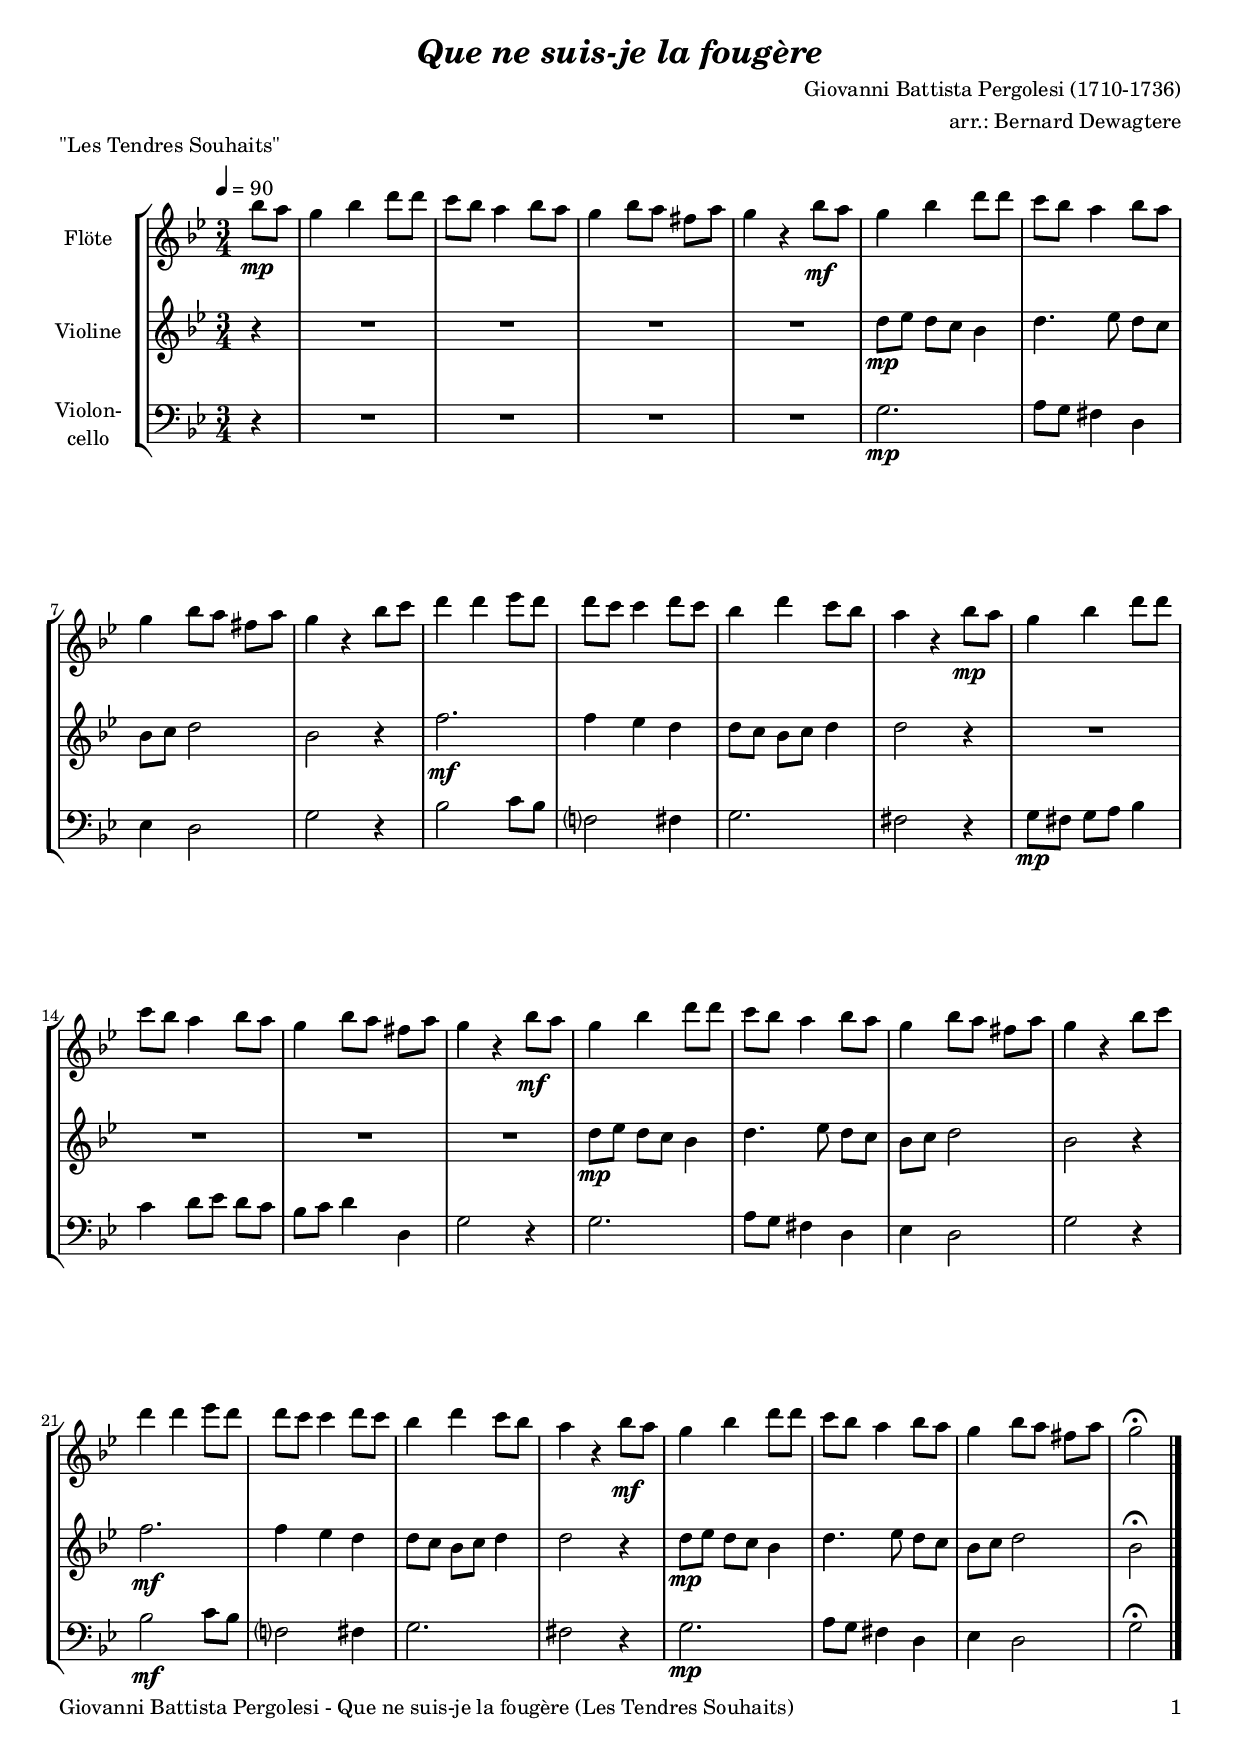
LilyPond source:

\version "2.24.4"
\include "deutsch.ly"

#(set-global-staff-size 18)

\header {
  title     = \markup \bold \italic "Que ne suis-je la fougère"
  composer  = "Giovanni Battista Pergolesi (1710-1736)"
  arranger  = "arr.: Bernard Dewagtere"
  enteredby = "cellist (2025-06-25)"
  piece     = "\"Les Tendres Souhaits\""
}

voiceconsts = {
  \key g \minor
  \time 3/4
  \clef "treble"
%  \numericTimeSignature
  \compressEmptyMeasures
  % Set default beaming for all staves
  \set Timing.beamExceptions = #'()
  \set Timing.baseMoment     = #(ly:make-moment 1 4)
  \set Timing.beatStructure  = #'(1 1 1)
  \tempo 4=90
}

mifl = "flute"
mist = "string ensemble 1"
mivl = "violin"
mivc = "cello"
mipz = "pizzicato strings"

va = \relative c''' {
  \voiceconsts

  \partial 4 b8\mp a
  g4 b d8 d
  c b a4 b8 a
  g4 b8 a fis a

  g4 r b8\mf a
  g4 b d8 d
  c b a4 b8 a
  g4 b8 a fis a

  g4 r b8 c
  d4 d es8 d
  d c c4 d8 c
  b4 d c8 b

  a4 r b8\mp a
  g4 b d8 d
  c b a4 b8 a
  g4 b8 a fis a

  g4 r b8\mf a
  g4 b d8 d
  c b a4 b8 a
  g4 b8 a fis a

  g4 r b8 c
  d4 d es8 d
  d c c4 d8 c

  b4 d c8 b
  a4 r b8\mf a
  g4 b d8 d

  c b a4 b8 a
  g4 b8 a fis a
  \partial 2 g2\fermata \bar "|."
}

vb = \relative c'' {
  \voiceconsts

  \partial 4 r4
  R2.*4
  d8\mp es d c b4
  d4. es8 d c
  b c d2

  b r4
  f'2.\mf
  f4 es d
  d8 c b c d4

  d2 r4
  R2.*4
  d8\mp es d c b4
  d4. es8 d c
  b c d2

  b r4
  f'2.\mf
  f4 es d

  d8 c b c d4
  d2 r4
  d8\mp es d c b4

  d4. es8 d c
  b c d2
  \partial 2 b\fermata \bar "|."
}

vc = \relative c' {
  \voiceconsts
  \clef "bass"

  \partial 4 r4
  R2.*4
  g2.\mp
  a8 g fis4 d
  es d2

  g r4
  b2 c8 b
  f?2 fis4
  g2.

  fis2 r4
  g8\mp fis g a b4
  c d8 es d c
  b c d4 d,

  g2 r4
  g2.
  a8 g fis4 d
  es d2

  g r4
  b2\mf c8 b
  f?2 fis4

  g2.
  fis2 r4
  g2.\mp

  a8 g fis4 d
  es d2
  \partial 2 g\fermata \bar "|."
}


music = \new StaffGroup <<
      \new Staff {
	\set Staff.midiInstrument = \mifl
	\set Staff.instrumentName = \markup \center-column { "Flöte" }
	\transpose g g { \va }
      }

      \new Staff {
	\set Staff.midiInstrument = \mivl
	\set Staff.instrumentName = \markup \center-column { "Violine" }
	\transpose g g { \vb }
      }

      \new Staff {
	\set Staff.midiInstrument = \mivc
	\set Staff.instrumentName = \markup \center-column { "Violon-" "cello" }
	\transpose g g { \vc }
      }
>>

\book {
   \paper {
    print-page-number = ##t
    print-first-page-number = ##t
    ragged-last-bottom = ##f
    oddHeaderMarkup = \markup \null
    evenHeaderMarkup = \markup \null
    oddFooterMarkup = \markup {
      \fill-line {
        \if \should-print-page-number
        "Giovanni Battista Pergolesi - Que ne suis-je la fougère (Les Tendres Souhaits)" \fromproperty #'page:page-number-string
      }
    }
    evenFooterMarkup = \oddFooterMarkup
  } \score {
    \music
    \layout {}
  }

  \score {
    \unfoldRepeats \music

    \midi {
      \context {
        \Score
      }
    }
  }
}